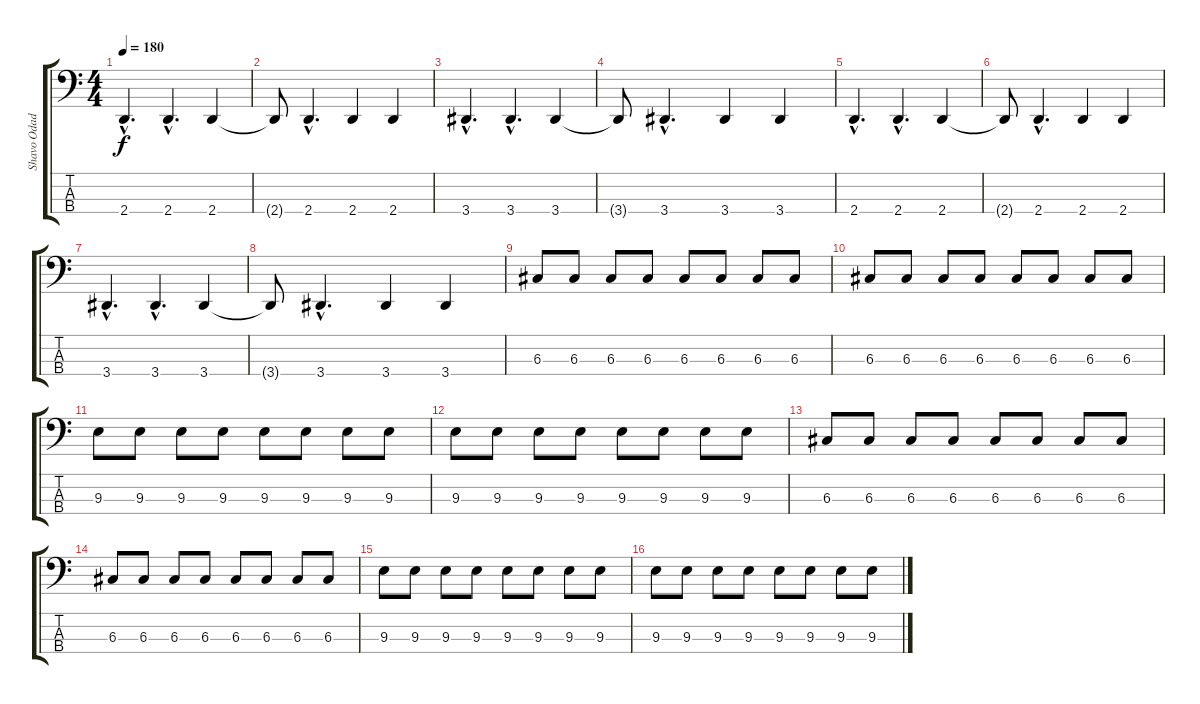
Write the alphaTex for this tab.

\track ("Shavo Odadijan" "Shavo Odad") {instrument electricbasspick}
\staff {score tabs}
\tuning (F2 C2 G1 C1) {hide}
\ts (4 4)
\tempo 180
\clef f4
\ks c
2.4{hac}.4{d dy f} 2.4{hac}.4{d} 2.4.4 |
2.4{t}.8 2.4{hac}.4{d} 2.4.4 2.4.4 |
3.4{hac}.4{d} 3.4{hac}.4{d} 3.4.4 |
3.4{t}.8 3.4{hac}.4{d} 3.4.4 3.4.4 |
2.4{hac}.4{d} 2.4{hac}.4{d} 2.4.4 |
2.4{t}.8 2.4{hac}.4{d} 2.4.4 2.4.4 |
3.4{hac}.4{d} 3.4{hac}.4{d} 3.4.4 |
3.4{t}.8 3.4{hac}.4{d} 3.4.4 3.4.4 |
6.3.8 6.3.8 6.3.8 6.3.8 6.3.8 6.3.8 6.3.8 6.3.8 |
6.3.8 6.3.8 6.3.8 6.3.8 6.3.8 6.3.8 6.3.8 6.3.8 |
9.3.8 9.3.8 9.3.8 9.3.8 9.3.8 9.3.8 9.3.8 9.3.8 |
9.3.8 9.3.8 9.3.8 9.3.8 9.3.8 9.3.8 9.3.8 9.3.8 |
6.3.8 6.3.8 6.3.8 6.3.8 6.3.8 6.3.8 6.3.8 6.3.8 |
6.3.8 6.3.8 6.3.8 6.3.8 6.3.8 6.3.8 6.3.8 6.3.8 |
9.3.8 9.3.8 9.3.8 9.3.8 9.3.8 9.3.8 9.3.8 9.3.8 |
9.3.8 9.3.8 9.3.8 9.3.8 9.3.8 9.3.8 9.3.8 9.3.8
